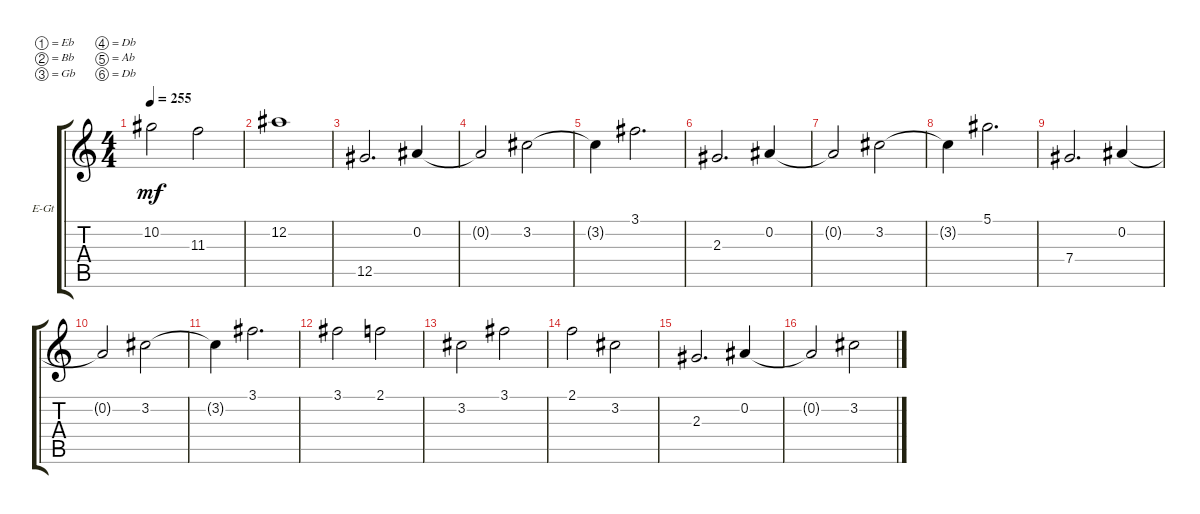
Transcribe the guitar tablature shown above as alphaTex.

\bracketExtendMode groupsimilarinstruments
\firstSystemTrackNameOrientation horizontal
\otherSystemsTrackNameOrientation horizontal
\track ("Electric Guitar" "E-Gt") {instrument distortionguitar}
\staff {score tabs}
\tuning (Eb4 Bb3 Gb3 Db3 Ab2 Db2)
\ts (4 4)
\tempo 255
\clef g2
\scale
0.333333
\ks c
10.2.2{dy mf} 11.3.2 |
\scale
0.333333 12.2.1 |
\scale
0.333333 12.5.2{d} 0.2.4 |
\scale
0.333333 0.2{t}.2 3.2.2 |
\scale
0.333333 3.2{t}.4 3.1.2{d} |
\scale
0.333333 2.3.2{d} 0.2.4 |
\scale
0.333333 0.2{t}.2 3.2.2 |
\scale
0.333333 3.2{t}.4 5.1.2{d} |
\scale
0.333333 7.4.2{d} 0.2.4 |
\scale
0.333333 0.2{t}.2 3.2.2 |
\scale
0.333333 3.2{t}.4 3.1.2{d} |
\scale
0.333333 3.1.2 2.1.2 |
\scale
0.333333 3.2.2 3.1.2 |
\scale
0.333333 2.1.2 3.2.2 |
\scale
0.333333 2.3.2{d} 0.2.4 |
\scale
0.333333 0.2{t}.2 3.2.2
